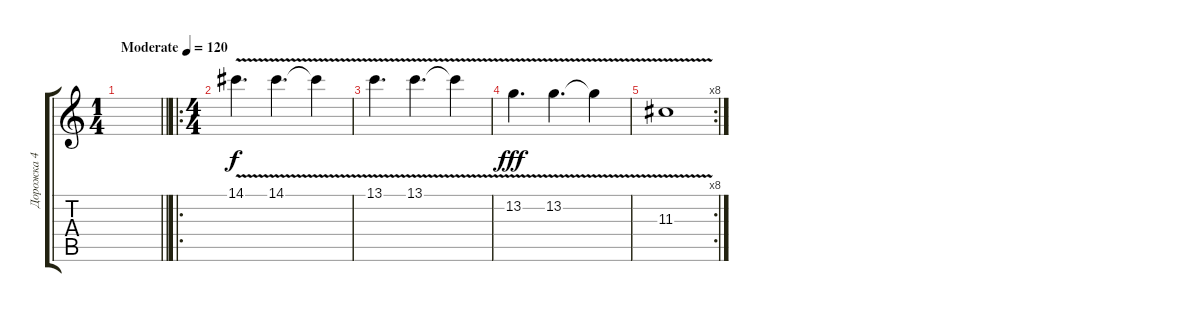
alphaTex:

\track ("Дорожка 4" "Дорожка 4") {instrument electricguitarjazz}
\staff {score tabs}
\tuning (B3 Gb3 D3 A2 E2 B1) {hide}
\ts (1 4)
\tempo (120 "Moderate")
\clef g2
\barLineRight lightlight
\ks c
|
\ro
\ts (4 4)
14.1{v}.4{d} 14.1{v}.4{d} 14.1{t}.4 |
13.1{v}.4{d} 13.1{v}.4{d} 13.1{t}.4{dy f} |
13.2{v}.4{d dy fff} 13.2{v}.4{d} 13.2{t}.4 |
\rc 8
11.3{v}.1
